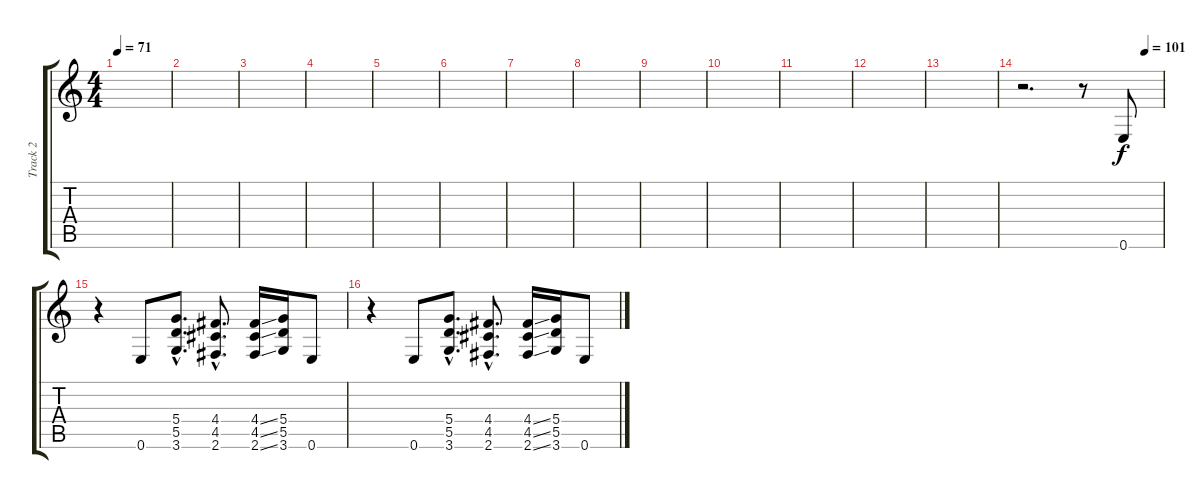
\track ("Track 2" "Track 2") {instrument distortionguitar}
\staff {score tabs}
\tuning (E4 B3 G3 D3 A2 E2) {hide}
\ts (4 4)
\tempo 71
\clef g2
\ks c
|
|
|
|
|
|
|
|
|
|
|
|
|
\tempo (101 0.875)
r.2{d} r.8 0.6.8 |
r.4 0.6.8 (5.4{hac} 5.5{hac} 3.6{hac}).8{d} (4.4{hac} 4.5{hac} 2.6{hac}).8{d} (4.4{ss} 4.5{ss} 2.6{ss}).16 (5.4 5.5 3.6).16 0.6.8 |
r.4 0.6.8 (5.4{hac} 5.5{hac} 3.6{hac}).8{d} (4.4{hac} 4.5{hac} 2.6{hac}).8{d} (4.4{ss} 4.5{ss} 2.6{ss}).16 (5.4 5.5 3.6).16 0.6.8
